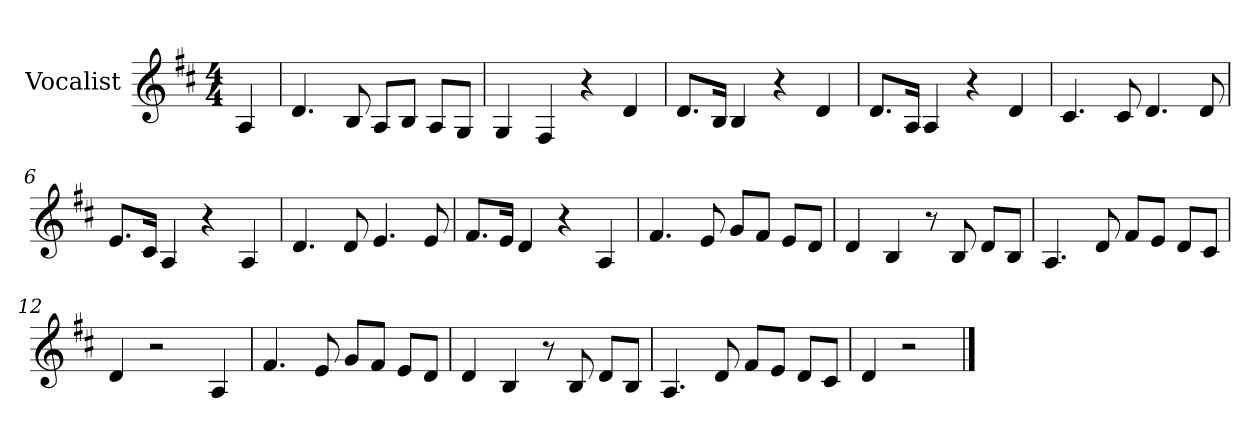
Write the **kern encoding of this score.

**kern
*part1
*staff1
*I"Vocalist
*k[f#c#]
*D:
*M4/4
=
4A
=1
4.d
8B
8AL
8BJ
8AL
8GJ
=2
4G
4F#
4r
4d
=3
8.dL
16BJk
4B
4r
4d
=4
8.dL
16AJk
4A
4r
4d
=5
4.c#
8c#
4.d
8d
=6
8.eL
16c#Jk
4A
4r
4A
=7
4.d
8d
4.e
8e
=8
8.f#L
16eJk
4d
4r
4A
=9
4.f#
8e
8gL
8f#J
8eL
8dJ
=10
4d
4B
8r
8B
8dL
8BJ
=11
4.A
8d
8f#L
8eJ
8dL
8c#J
=12
4d
2r
4A
=13
4.f#
8e
8gL
8f#J
8eL
8dJ
=14
4d
4B
8r
8B
8dL
8BJ
=15
4.A
8d
8f#L
8eJ
8dL
8c#J
=16
4d
2r
==
*-
